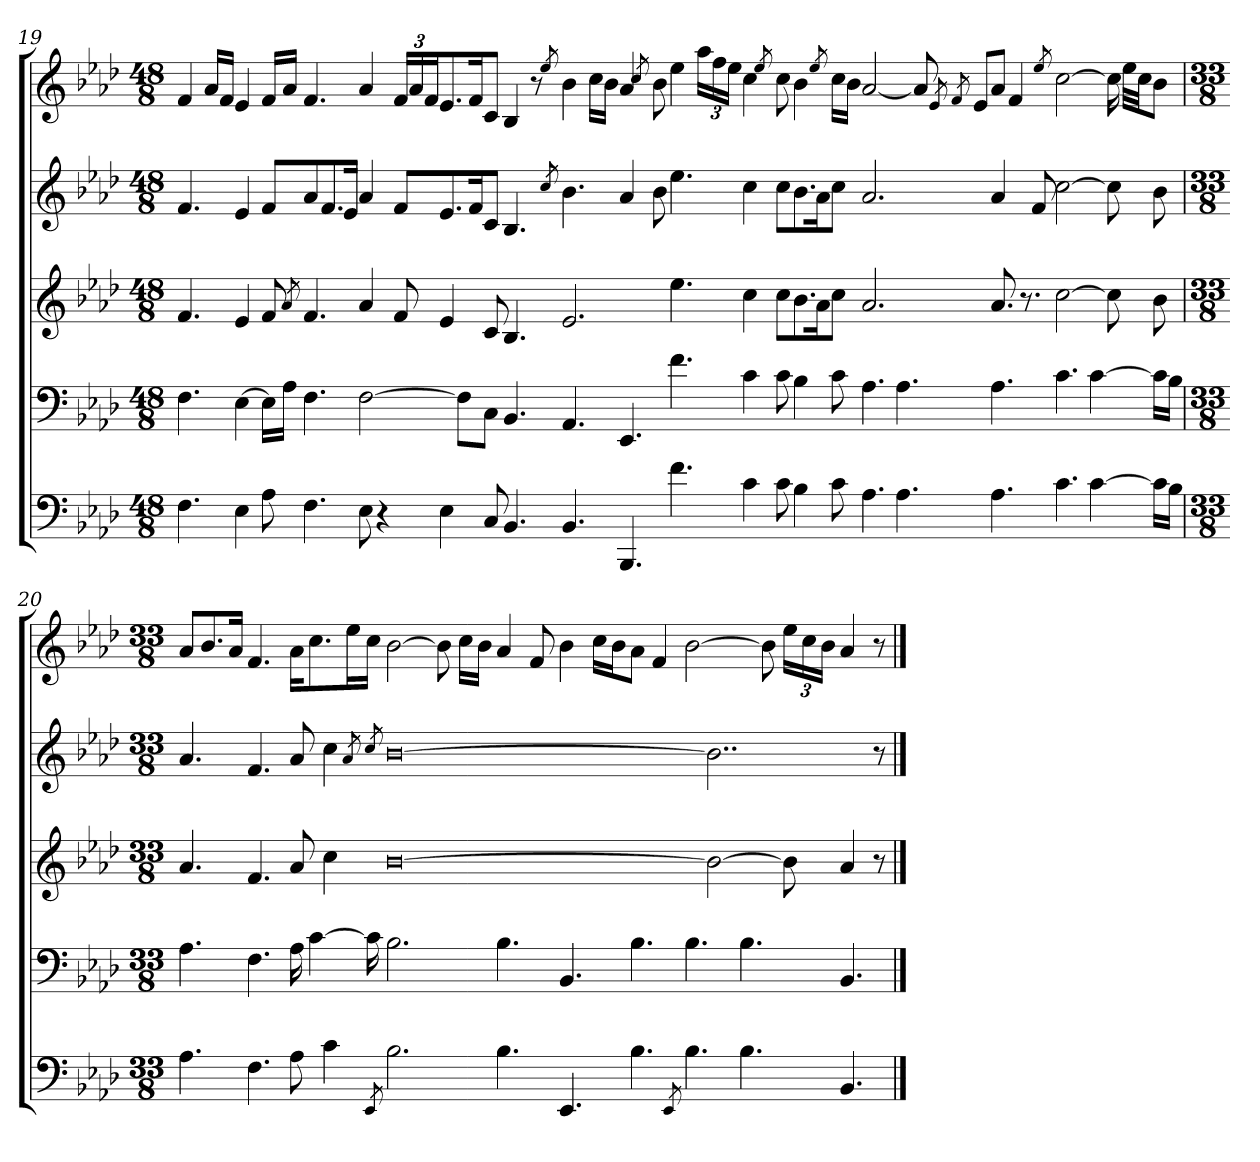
**kern	**kern	**kern	**kern	**kern
*part5	*part4	*part3	*part2	*part1
*staff5	*staff4	*staff3	*staff2	*staff1
*clefF4	*clefF4	*clefG2	*clefG2	*clefG2
*k[b-e-a-d-]	*k[b-e-a-d-]	*k[b-e-a-d-]	*k[b-e-a-d-]	*k[b-e-a-d-]
*M48/8	*M48/8	*M48/8	*M48/8	*M48/8
=19	=19	=19	=19	=19
4.F	4.F	4.f	4.f	4f
.	.	.	.	16a-/LL
.	.	.	.	16f/JJ
4E-	[4E-	4e-	4e-	4e-
8A-	16E-\LL]	8f	8f/L	16f/LL
.	16A-\JJ	.	.	16a-/JJ
.	.	8qa-	.	.
4.F	4.F	4.f	8a-/	4.f
.	.	.	8.f/	.
.	.	.	16e-/Jk	.
8E-	[2F	4a-	4a-	4a-
4r	.	.	.	.
.	.	8f	8f/L	24f/LL
.	.	.	.	24a-/
.	.	.	.	24f/J
4E-	.	4e-	8.e-/	8.e-/
.	8F\L]	.	.	.
.	.	.	16f/K	16f/K
8C	8C\J	8c	8c/J	8c/J
4.BB-	4.BB-	4.B-	4.B-	4B-
.	.	.	.	8r
.	.	.	8qcc	8qee-
4.BB-	4.AA-	2.e-	4.b-	4b-
.	.	.	.	16cc\LL
.	.	.	.	16b-\JJ
4.BBB-	4.EE-	.	4a-	4a-
.	.	.	.	8qcc
.	.	.	8b-	8b-
4.f	4.f	4.ee-	4.ee-	4ee-
.	.	.	.	24aa-\LL
.	.	.	.	24ff\
.	.	.	.	24ee-\JJ
4c	4c	4cc	4cc	4cc
.	.	.	.	8qee-
8c	8c	8cc\L	8cc\L	8cc
4B-	4B-	8.b-\	8.b-\	4b-
.	.	16a-\K	16a-\K	.
.	.	.	.	8qee-
8c	8c	8cc\J	8cc\J	16cc\LL
.	.	.	.	16b-\JJ
4.A-	4.A-	2.a-	2.a-	[2a-
4.A-	4.A-	.	.	.
.	.	.	.	8a-]
.	.	.	.	8qe-
.	.	.	.	8qf
.	.	.	.	8e-/L
4.A-	4.A-	8.a-	4a-	8a-/J
.	.	.	.	4f
.	.	8.r	.	.
.	.	.	8f	.
.	.	.	.	8qee-
4.c	4.c	[2cc	[2cc	[2cc
[4c	[4c	.	.	.
.	.	8cc]	8cc]	16cc]
.	.	.	.	32ee-\LLL
.	.	.	.	32cc\JJ
16c\LL]	16c\LL]	8b-	8b-	8b-\J
16B-\JJ	16B-\JJ	.	.	.
=20	=20	=20	=20	=20
*M33/8	*M33/8	*M33/8	*M33/8	*M33/8
4.A-	4.A-	4.a-	4.a-	8a-/L
.	.	.	.	8.b-/
.	.	.	.	16a-/Jk
4.F	4.F	4.f	4.f	4.f
8A-	16A-	8a-	8a-	16a-\KL
.	[4c	.	.	8.cc\
4c	.	4cc	4cc	.
.	.	.	.	16ee-\L
.	16c]	.	.	16cc\JJ
.	.	.	8qa-	.
8qEE-	.	.	8qcc	.
2.B-	2.B-	[0b-	[0b-	[2b-
.	.	.	.	8b-]
.	.	.	.	16cc\LL
.	.	.	.	16b-\JJ
4.B-	4.B-	.	.	4a-
.	.	.	.	8f
4.EE-	4.BB-	.	.	4b-
.	.	.	.	16cc\LL
.	.	.	.	16b-\J
4.B-	4.B-	.	.	8a-\J
.	.	.	.	4f
8qEE-	.	.	.	.
4.B-	4.B-	.	.	[2b-
.	.	2b-_	2..b-]	.
4.B-	4.B-	.	.	.
.	.	.	.	8b-]
.	.	8b-]	.	24ee-\LL
.	.	.	.	24cc\
.	.	.	.	24b-\JJ
4.BB-	4.BB-	4a-	.	4a-
.	.	8r	8r	8r
==	==	==	==	==
*-	*-	*-	*-	*-
